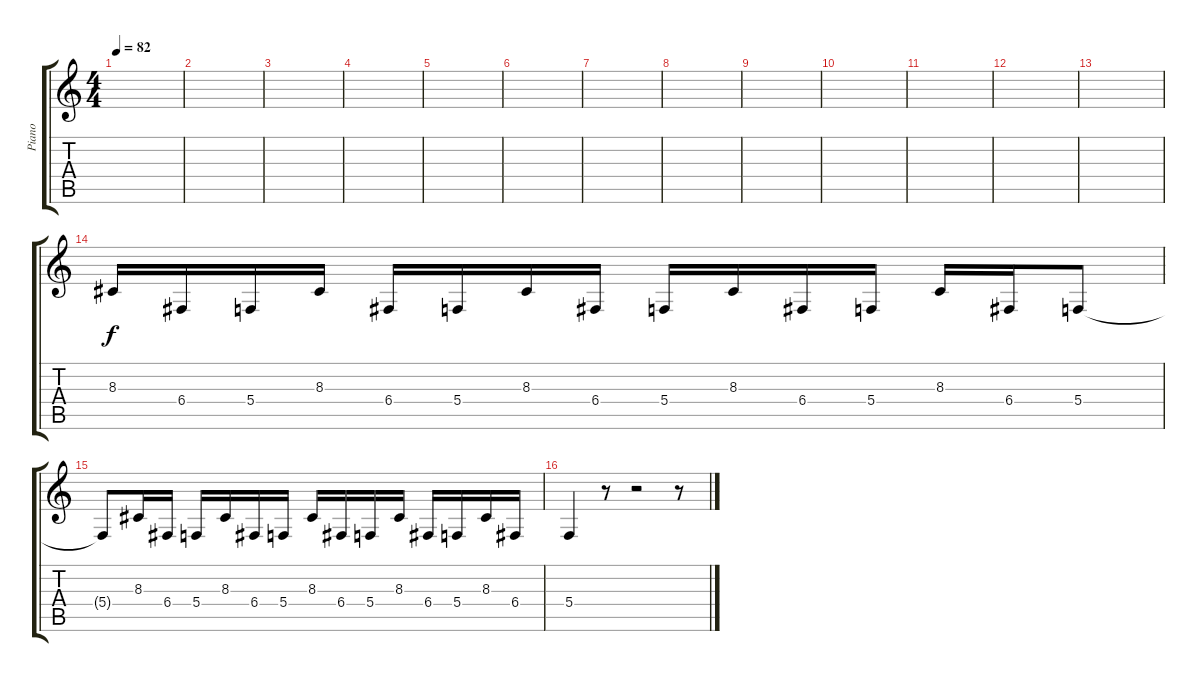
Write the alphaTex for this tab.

\track ("Piano" "Piano") {instrument acousticgrandpiano}
\staff {score tabs}
\tuning (D4 A3 F3 C3 G2 C2) {hide}
\ts (4 4)
\tempo 82
\clef g2
\ks c
|
|
|
|
|
|
|
|
|
|
|
|
|
8.3.16 6.4.16 5.4.16 8.3.16 6.4.16 5.4.16 8.3.16 6.4.16 5.4.16 8.3.16 6.4.16 5.4.16 8.3.16 6.4.16 5.4.8 |
5.4{t}.8 8.3.16 6.4.16 5.4.16 8.3.16 6.4.16 5.4.16 8.3.16 6.4.16 5.4.16 8.3.16 6.4.16 5.4.16 8.3.16 6.4.16 |
5.4.4 r.8 r.2 r.8
